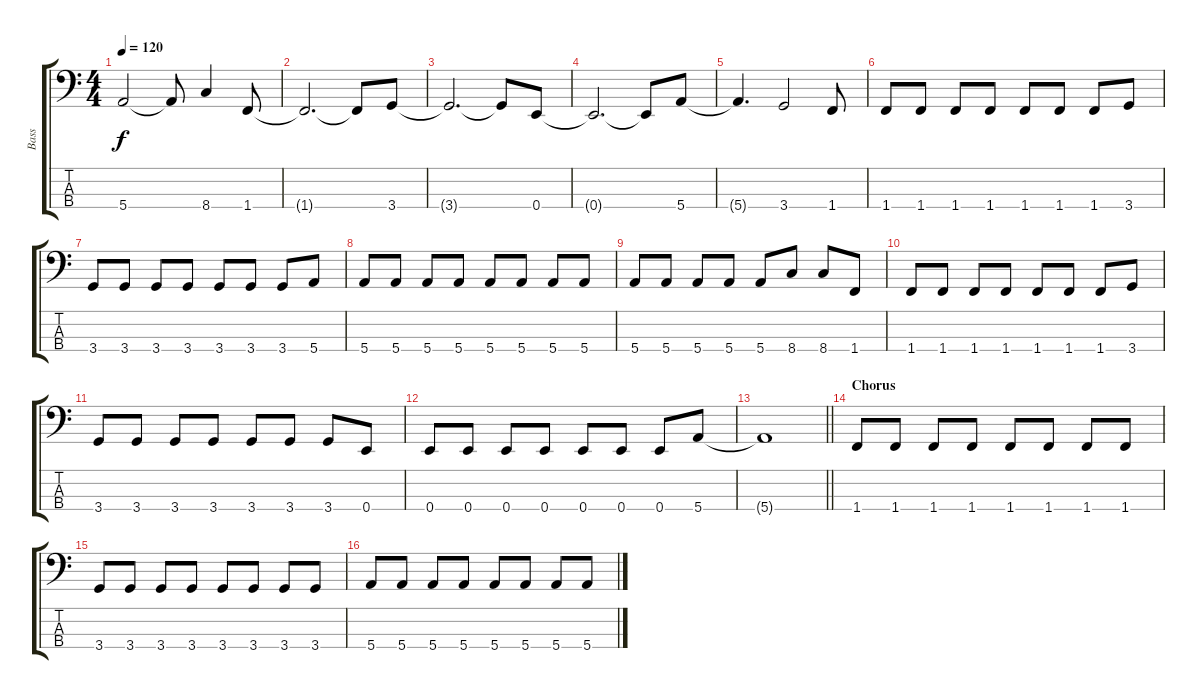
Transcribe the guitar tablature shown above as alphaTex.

\track ("Bass" "Bass") {instrument electricbassfinger}
\staff {score tabs}
\tuning (G2 D2 A1 E1) {hide}
\ts (4 4)
\tempo 120
\clef f4
\ks c
5.4{t}.2{dy f} 5.4{t}.8 8.4.4 1.4.8 |
1.4{t}.2{d} 1.4{t}.8 3.4.8 |
3.4{t}.2{d} 3.4{t}.8 0.4.8 |
0.4{t}.2{d} 0.4{t}.8 5.4.8 |
5.4{t}.4{d} 3.4.2 1.4.8 |
1.4.8 1.4.8 1.4.8 1.4.8 1.4.8 1.4.8 1.4.8 3.4.8 |
3.4.8 3.4.8 3.4.8 3.4.8 3.4.8 3.4.8 3.4.8 5.4.8 |
5.4.8 5.4.8 5.4.8 5.4.8 5.4.8 5.4.8 5.4.8 5.4.8 |
5.4.8 5.4.8 5.4.8 5.4.8 5.4.8 8.4.8 8.4.8 1.4.8 |
1.4.8 1.4.8 1.4.8 1.4.8 1.4.8 1.4.8 1.4.8 3.4.8 |
3.4.8 3.4.8 3.4.8 3.4.8 3.4.8 3.4.8 3.4.8 0.4.8 |
0.4.8 0.4.8 0.4.8 0.4.8 0.4.8 0.4.8 0.4.8 5.4.8 |
\barLineRight lightlight
5.4{t}.1 |
\section ("" "Chorus")
1.4.8 1.4.8 1.4.8 1.4.8 1.4.8 1.4.8 1.4.8 1.4.8 |
3.4.8 3.4.8 3.4.8 3.4.8 3.4.8 3.4.8 3.4.8 3.4.8 |
5.4.8 5.4.8 5.4.8 5.4.8 5.4.8 5.4.8 5.4.8 5.4.8
